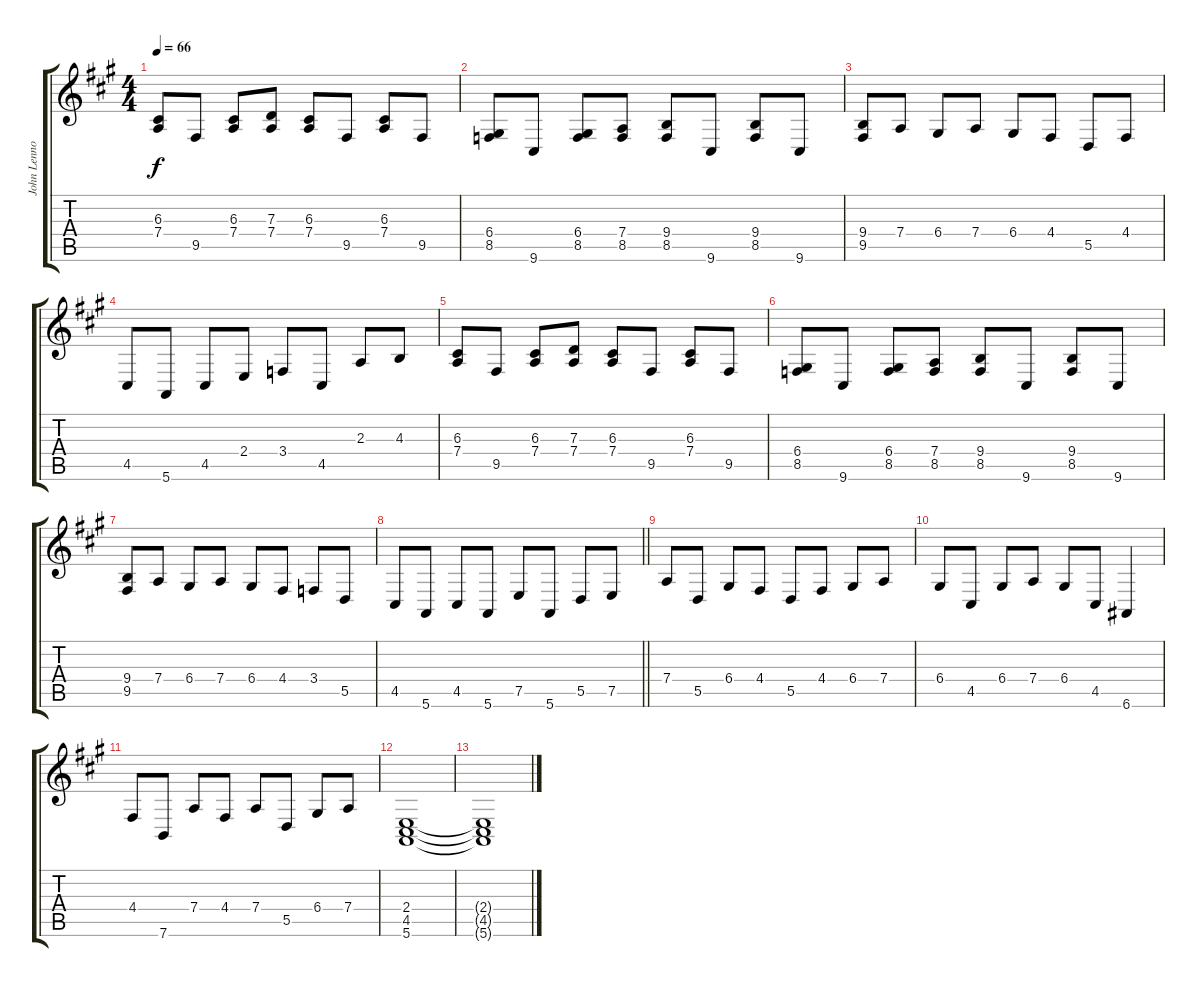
\track ("John Lennon - Piano" "John Lenno") {instrument acousticgrandpiano}
\staff {score tabs}
\tuning (E4 B3 G3 D3 A2 E2) {hide}
\ts (4 4)
\tempo 66
\clef g2
\ks a
(6.3 7.4).8{dy f} 9.5.8 (6.3 7.4).8 (7.3 7.4).8 (6.3 7.4).8 9.5.8 (6.3 7.4).8 9.5.8 |
(6.4 8.5).8 9.6.8 (6.4 8.5).8 (7.4 8.5).8 (9.4 8.5).8 9.6.8 (9.4 8.5).8 9.6.8 |
(9.4 9.5).8 7.4.8 6.4.8 7.4.8 6.4.8 4.4.8 5.5.8 4.4.8 |
4.5.8 5.6.8 4.5.8 2.4.8 3.4.8 4.5.8 2.3.8 4.3.8 |
(6.3 7.4).8 9.5.8 (6.3 7.4).8 (7.3 7.4).8 (6.3 7.4).8 9.5.8 (6.3 7.4).8 9.5.8 |
(6.4 8.5).8 9.6.8 (6.4 8.5).8 (7.4 8.5).8 (9.4 8.5).8 9.6.8 (9.4 8.5).8 9.6.8 |
(9.4 9.5).8 7.4.8 6.4.8 7.4.8 6.4.8 4.4.8 3.4.8 5.5.8 |
\barLineRight lightlight
4.5.8 5.6.8 4.5.8 5.6.8 7.5.8 5.6.8 5.5.8 7.5.8 |
7.4.8 5.5.8 6.4.8 4.4.8 5.5.8 4.4.8 6.4.8 7.4.8 |
6.4.8 4.5.8 6.4.8 7.4.8 6.4.8 4.5.8 6.6.4 |
4.4.8 7.6.8 7.4.8 4.4.8 7.4.8 5.5.8 6.4.8 7.4.8 |
(2.4 4.5 5.6).1 |
(2.4{t} 4.5{t} 5.6{t}).1
